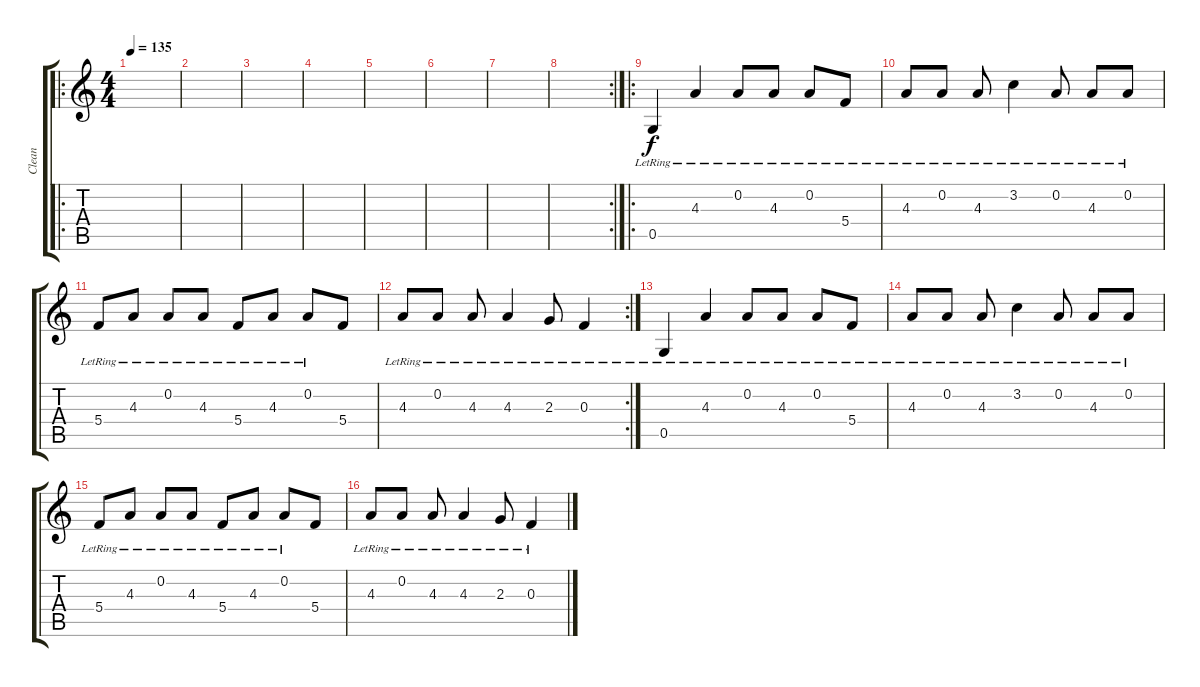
\track ("Clean" "Clean") {instrument electricguitarclean}
\staff {score tabs}
\tuning (D4 A3 F3 C3 G2 D2) {hide}
\ro
\ts (4 4)
\tempo 135
\clef g2
\ks c
|
|
|
|
|
|
|
\rc 2
|
\ro
0.5{lr}.4{volume 13} 4.3{lr}.4 0.2{lr}.8 4.3{lr}.8 0.2{lr}.8 5.4{lr}.8 |
4.3{lr}.8 0.2{lr}.8 4.3{lr}.8 3.2{lr}.4 0.2{lr}.8 4.3{lr}.8 0.2{lr}.8 |
5.4{lr}.8 4.3{lr}.8 0.2{lr}.8 4.3{lr}.8 5.4{lr}.8 4.3{lr}.8 0.2{lr}.8 5.4.8 |
\rc 2
4.3{lr}.8 0.2{lr}.8 4.3{lr}.8 4.3{lr}.4 2.3{lr}.8 0.3{lr}.4 |
0.5{lr}.4 4.3{lr}.4 0.2{lr}.8 4.3{lr}.8 0.2{lr}.8 5.4{lr}.8 |
4.3{lr}.8 0.2{lr}.8 4.3{lr}.8 3.2{lr}.4 0.2{lr}.8 4.3{lr}.8 0.2{lr}.8 |
5.4{lr}.8 4.3{lr}.8 0.2{lr}.8 4.3{lr}.8 5.4{lr}.8 4.3{lr}.8 0.2{lr}.8 5.4.8 |
4.3{lr}.8 0.2{lr}.8 4.3{lr}.8 4.3{lr}.4 2.3{lr}.8 0.3{lr}.4
